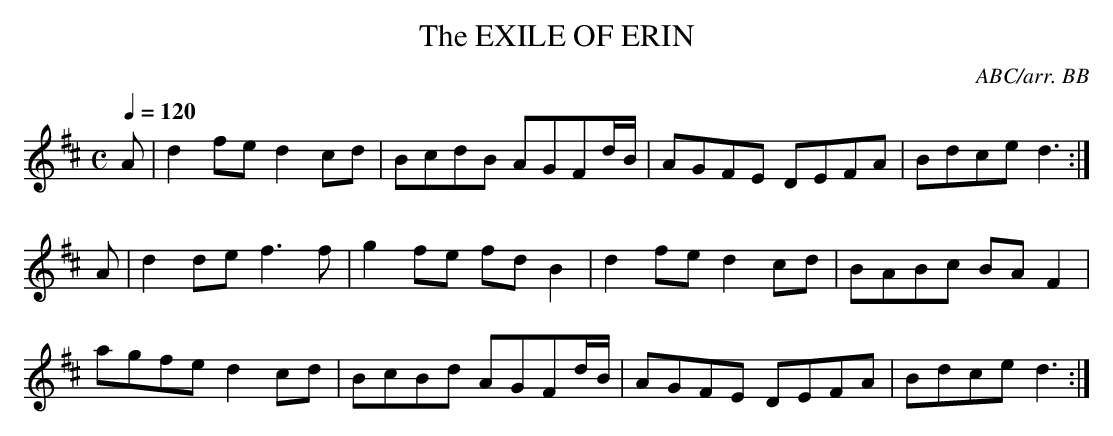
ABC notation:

X:1
T:EXILE OF ERIN, The
C:ABC/arr. BB
it makes a pretty good march too.
Q:1/4=120
L:1/8
M:C
K:D
A|d2fe d2cd|BcdB AGFd/B/|AGFE DEFA|Bdce d3 :|
A|d2de f3f|g2fe fdB2|d2fe d2cd|BABc BAF2|
agfe d2cd|BcBd AGFd/B/|AGFE DEFA|Bdce d3 :|
